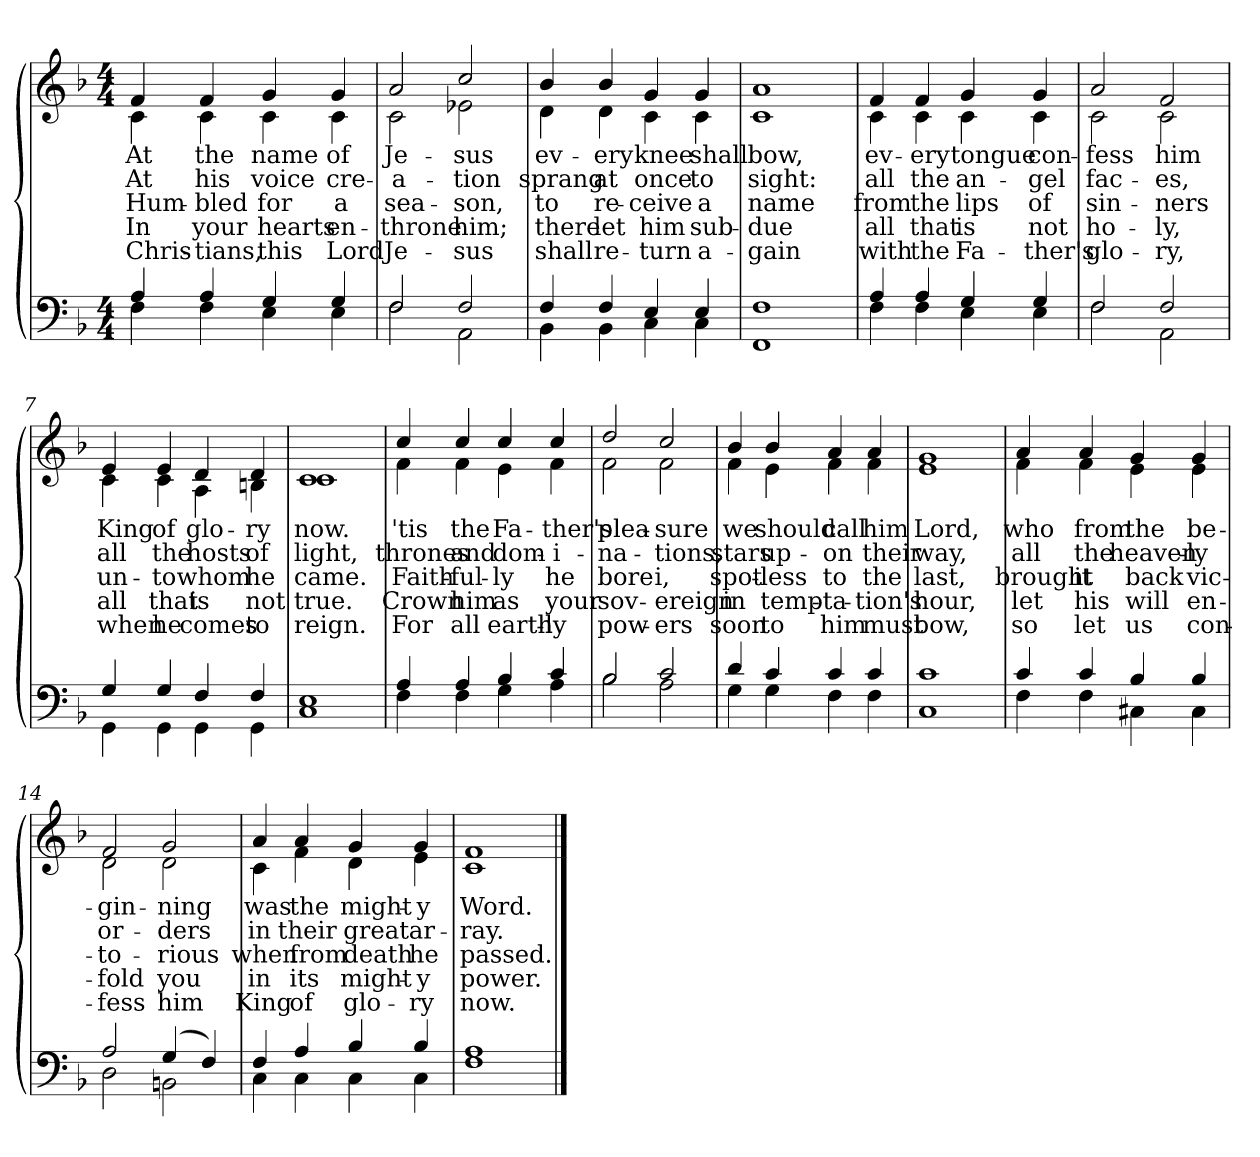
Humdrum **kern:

**kern	**kern	**text	**text	**text	**text	**text
*part2	*part1	*part1	*part1	*part1	*part1	*part1
*staff2	*staff1	*staff1	*staff1	*staff1	*staff1	*staff1
*clefF4	*clefG2	*	*	*	*	*
*k[b-]	*k[b-]	*	*	*	*	*
*M4/4	*M4/4	*	*	*	*	*
=1	=1	=1	=1	=1	=1	=1
*^	*	*	*	*	*	*
!	!	!LO:TX:b:i:t=Verse	!	!	!	!	!
!	!	!	!LO:LY:b	!LO:LY:b	!LO:LY:b	!LO:LY:b	!LO:LY:b
*	*	*^	*	*	*	*	*
4A/	4F\	4f/	4c\	At	At	Hum-	In	Chris-
!	!	!	!	!LO:LY:b	!LO:LY:b	!LO:LY:b	!LO:LY:b	!LO:LY:b
4A/	4F\	4f/	4c\	the	his	-bled	your	-tians,
!	!	!	!	!LO:LY:b	!LO:LY:b	!LO:LY:b	!LO:LY:b	!LO:LY:b
4G/	4E\	4g/	4c\	name	voice	for	hearts	this
!	!	!	!	!LO:LY:b	!LO:LY:b	!LO:LY:b	!LO:LY:b	!LO:LY:b
4G/	4E\	4g/	4c\	of	cre-	a	en-	Lord
=2	=2	=2	=2	=2	=2	=2	=2	=2
!	!	!	!	!LO:LY:b	!LO:LY:b	!LO:LY:b	!LO:LY:b	!LO:LY:b
2F/	2F\	2a/	2c\	Je-	-a-	sea-	-throne	Je-
!	!	!	!	!LO:LY:b	!LO:LY:b	!LO:LY:b	!LO:LY:b	!LO:LY:b
2F/	2AA\	2cc/	2e-X\	-sus	-tion	-son,	him;	-sus
!!LO:LB:g=z	!!
=3	=3	=3	=3	=3	=3	=3	=3	=3
!	!	!	!	!LO:LY:b	!LO:LY:b	!LO:LY:b	!LO:LY:b	!LO:LY:b
4F/	4BB-\	4b-/	4d\	ev-	sprang	to	there	shall
!	!	!	!	!LO:LY:b	!LO:LY:b	!LO:LY:b	!LO:LY:b	!LO:LY:b
4F/	4BB-\	4b-/	4d\	-ery	at	re-	let	re-
!	!	!	!	!LO:LY:b	!LO:LY:b	!LO:LY:b	!LO:LY:b	!LO:LY:b
4E/	4C\	4g/	4c\	knee	once	-ceive	him	-turn
!	!	!	!	!LO:LY:b	!LO:LY:b	!LO:LY:b	!LO:LY:b	!LO:LY:b
4E/	4C\	4g/	4c\	shall	to	a	sub-	a-
=4	=4	=4	=4	=4	=4	=4	=4	=4
!	!	!	!	!LO:LY:b	!LO:LY:b	!LO:LY:b	!LO:LY:b	!LO:LY:b
1F	1FF	1a	1c	bow,	sight:	name	-due	-gain
!!LO:LB:g=z	!!
=5	=5	=5	=5	=5	=5	=5	=5	=5
!	!	!	!	!LO:LY:b	!LO:LY:b	!LO:LY:b	!LO:LY:b	!LO:LY:b
4A/	4F\	4f/	4c\	ev-	all	from	all	with
!	!	!	!	!LO:LY:b	!LO:LY:b	!LO:LY:b	!LO:LY:b	!LO:LY:b
4A/	4F\	4f/	4c\	-ery	the	the	that	the
!	!	!	!	!LO:LY:b	!LO:LY:b	!LO:LY:b	!LO:LY:b	!LO:LY:b
4G/	4E\	4g/	4c\	tongue	an-	lips	is	Fa-
!	!	!	!	!LO:LY:b	!LO:LY:b	!LO:LY:b	!LO:LY:b	!LO:LY:b
4G/	4E\	4g/	4c\	con-	-gel	of	not	-ther's
=6	=6	=6	=6	=6	=6	=6	=6	=6
!	!	!	!	!LO:LY:b	!LO:LY:b	!LO:LY:b	!LO:LY:b	!LO:LY:b
2F/	2F\	2a/	2c\	-fess	fac-	sin-	ho-	glo-
!	!	!	!	!LO:LY:b	!LO:LY:b	!LO:LY:b	!LO:LY:b	!LO:LY:b
2F/	2AA\	2f/	2c\	him	-es,	-ners	-ly,	-ry,
!!LO:LB:g=z	!!
=7	=7	=7	=7	=7	=7	=7	=7	=7
!	!	!	!	!LO:LY:b	!LO:LY:b	!LO:LY:b	!LO:LY:b	!LO:LY:b
4G/	4GG\	4e/	4c\	King	all	un-	all	when
!	!	!	!	!LO:LY:b	!LO:LY:b	!LO:LY:b	!LO:LY:b	!LO:LY:b
4G/	4GG\	4e/	4c\	of	the	-to	that	he
!	!	!	!	!LO:LY:b	!LO:LY:b	!LO:LY:b	!LO:LY:b	!LO:LY:b
4F/	4GG\	4d/	4A\	glo-	hosts	whom	is	comes
!	!	!	!	!LO:LY:b	!LO:LY:b	!LO:LY:b	!LO:LY:b	!LO:LY:b
4F/	4GG\	4d/	4Bn\	-ry	of	he	not	to
=8	=8	=8	=8	=8	=8	=8	=8	=8
!	!	!	!	!LO:LY:b	!LO:LY:b	!LO:LY:b	!LO:LY:b	!LO:LY:b
1E	1C	1c	1c	now.	light,	came.	true.	reign.
!!LO:LB:g=z	!!
=9	=9	=9	=9	=9	=9	=9	=9	=9
!	!	!	!	!LO:LY:b	!LO:LY:b	!LO:LY:b	!LO:LY:b	!LO:LY:b
4A/	4F\	4cc/	4f\	'tis	thrones	Faith-	Crown	For
!	!	!	!	!LO:LY:b	!LO:LY:b	!LO:LY:b	!LO:LY:b	!LO:LY:b
4A/	4F\	4cc/	4f\	the	and	-ful-	him	all
!	!	!	!	!LO:LY:b	!LO:LY:b	!LO:LY:b	!LO:LY:b	!LO:LY:b
4B-/	4G\	4cc/	4e\	Fa-	dom-	-ly	as	earth-
!	!	!	!	!LO:LY:b	!LO:LY:b	!LO:LY:b	!LO:LY:b	!LO:LY:b
4c/	4A\	4cc/	4f\	-ther's	-i-	he	your	-ly
=10	=10	=10	=10	=10	=10	=10	=10	=10
!	!	!	!	!LO:LY:b	!LO:LY:b	!LO:LY:b	!LO:LY:b	!LO:LY:b
2B-/	2B-\	2dd/	2f\	plea-	-na-	bore	sov-	pow-
!	!	!	!	!LO:LY:b	!LO:LY:b	!LO:LY:b	!LO:LY:b	!LO:LY:b
2c/	2A\	2cc/	2f\	-sure	-tions,	i,	-ereign	-ers
!!LO:LB:g=z	!!
=11	=11	=11	=11	=11	=11	=11	=11	=11
!	!	!	!	!LO:LY:b	!LO:LY:b	!LO:LY:b	!LO:LY:b	!LO:LY:b
4d/	4G\	4b-/	4f\	we	stars	spot-	in	soon
!	!	!	!	!LO:LY:b	!LO:LY:b	!LO:LY:b	!LO:LY:b	!LO:LY:b
4c/	4G\	4b-/	4e\	should	up-	-less	temp-	to
!	!	!	!	!LO:LY:b	!LO:LY:b	!LO:LY:b	!LO:LY:b	!LO:LY:b
4c/	4F\	4a/	4f\	call	-on	to	-ta-	him
!	!	!	!	!LO:LY:b	!LO:LY:b	!LO:LY:b	!LO:LY:b	!LO:LY:b
4c/	4F\	4a/	4f\	him	their	the	-tion's	must
=12	=12	=12	=12	=12	=12	=12	=12	=12
!	!	!	!	!LO:LY:b	!LO:LY:b	!LO:LY:b	!LO:LY:b	!LO:LY:b
1c	1C	1g	1e	Lord,	way,	last,	hour,	bow,
!!LO:LB:g=z	!!
=13	=13	=13	=13	=13	=13	=13	=13	=13
!	!	!	!	!LO:LY:b	!LO:LY:b	!LO:LY:b	!LO:LY:b	!LO:LY:b
4c/	4F\	4a/	4f\	who	all	brought	let	so
!	!	!	!	!LO:LY:b	!LO:LY:b	!LO:LY:b	!LO:LY:b	!LO:LY:b
4c/	4F\	4a/	4f\	from	the	it	his	let
!	!	!	!	!LO:LY:b	!LO:LY:b	!LO:LY:b	!LO:LY:b	!LO:LY:b
4B-/	4C#X\	4g/	4e\	the	heaven-	back	will	us
!	!	!	!	!LO:LY:b	!LO:LY:b	!LO:LY:b	!LO:LY:b	!LO:LY:b
4B-/	4C#\	4g/	4e\	be-	-ly	vic-	en-	con-
=14	=14	=14	=14	=14	=14	=14	=14	=14
!	!	!	!	!LO:LY:b	!LO:LY:b	!LO:LY:b	!LO:LY:b	!LO:LY:b
2A/	2D\	2f/	2d\	-gin-	or-	-to-	-fold	-fess
!	!	!	!	!LO:LY:b	!LO:LY:b	!LO:LY:b	!LO:LY:b	!LO:LY:b
(>4G/	2BBn\	2g/	2d\	-ning	-ders	-rious	you	him
4F/)	.	.	.	.	.	.	.	.
!!LO:LB:g=z	!!
=15	=15	=15	=15	=15	=15	=15	=15	=15
!	!	!	!	!LO:LY:b	!LO:LY:b	!LO:LY:b	!LO:LY:b	!LO:LY:b
4F/	4C\	4a/	4c\	was	in	when	in	King
!	!	!	!	!LO:LY:b	!LO:LY:b	!LO:LY:b	!LO:LY:b	!LO:LY:b
4A/	4C\	4a/	4f\	the	their	from	its	of
!	!	!	!	!LO:LY:b	!LO:LY:b	!LO:LY:b	!LO:LY:b	!LO:LY:b
4B-/	4C\	4g/	4d\	might-	great	death	might-	glo-
!	!	!	!	!LO:LY:b	!LO:LY:b	!LO:LY:b	!LO:LY:b	!LO:LY:b
4B-/	4C\	4g/	4e\	-y	ar-	he	-y	-ry
=16	=16	=16	=16	=16	=16	=16	=16	=16
!	!	!	!	!LO:LY:b	!LO:LY:b	!LO:LY:b	!LO:LY:b	!LO:LY:b
1A	1F	1f	1c	Word.	-ray.	passed.	power.	now.
*v	*v	*	*	*	*	*	*	*
*	*v	*v	*	*	*	*	*
==	==	==	==	==	==	==
*-	*-	*-	*-	*-	*-	*-
